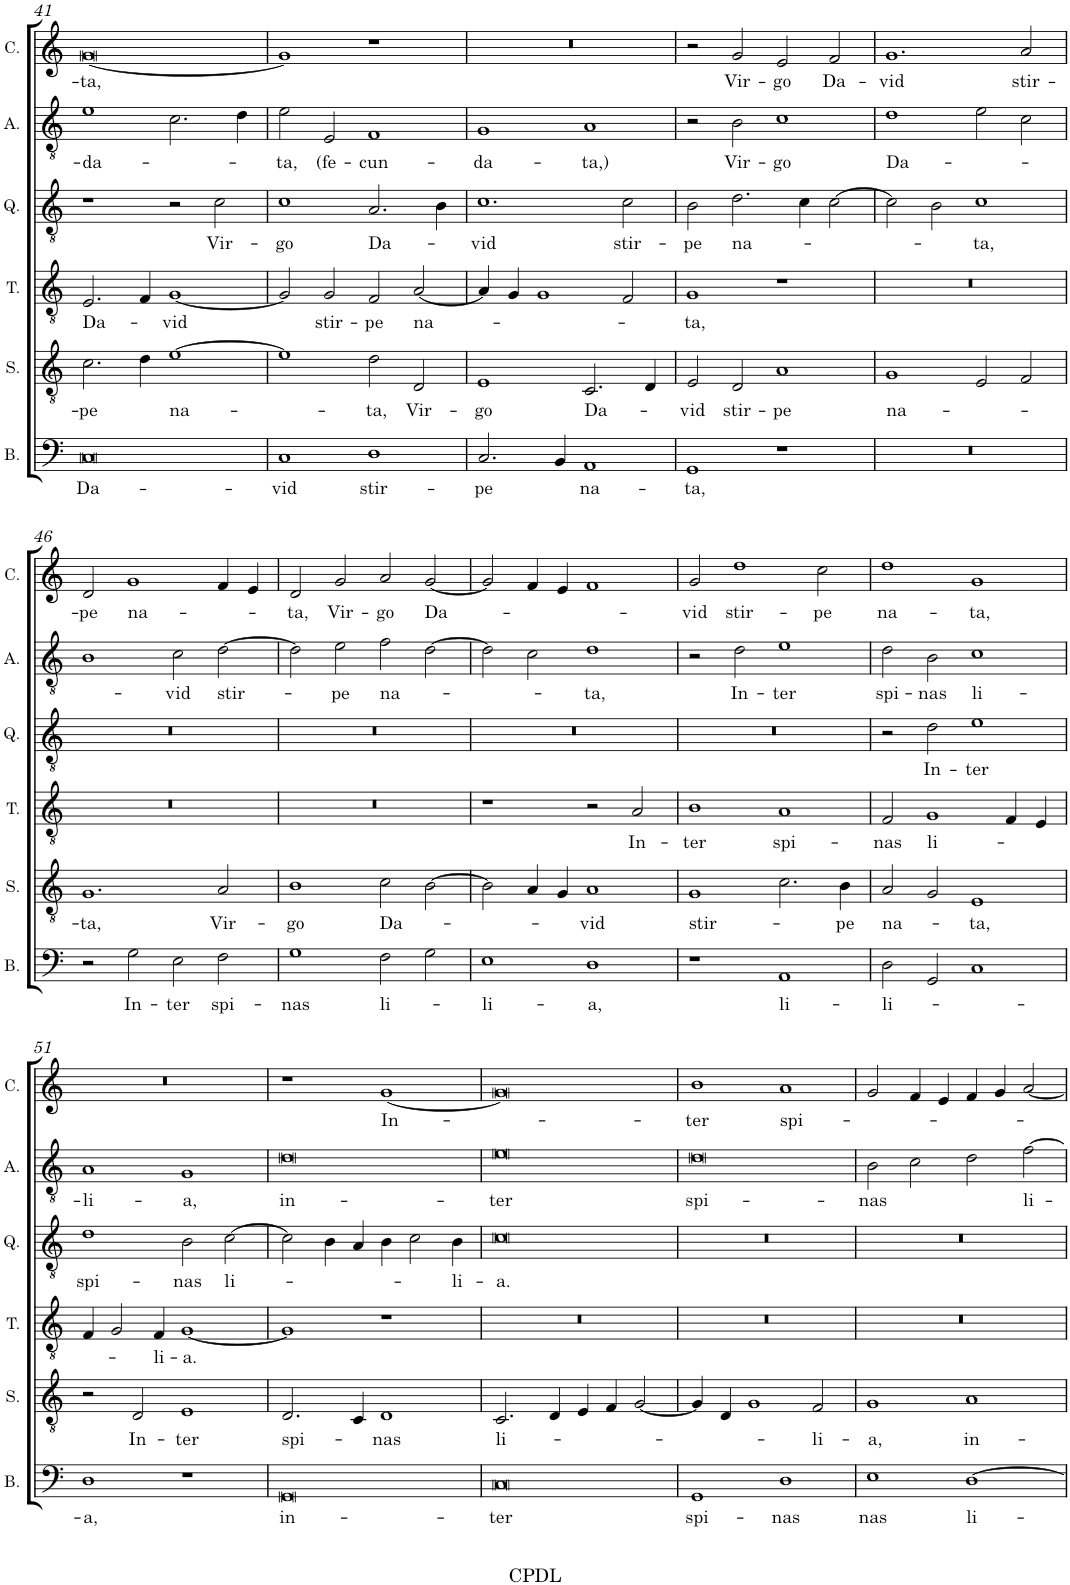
**kern	**text	**kern	**text	**kern	**text	**kern	**text	**kern	**text	**kern	**text
*part6	*part6	*part5	*part5	*part4	*part4	*part3	*part3	*part2	*part2	*part1	*part1
*staff6	*staff6	*staff5	*staff5	*staff4	*staff4	*staff3	*staff3	*staff2	*staff2	*staff1	*staff1
*I"Bassus	*	*I"Sexta vox	*	*I"Tenor	*	*I"Quinta vox	*	*I"Altus	*	*I"Cantus	*
*I'B.	*	*I'S.	*	*I'T.	*	*I'Q.	*	*I'A.	*	*I'C.	*
!!LO:PB:g=z
*clefF4	*	*clefGv2	*	*clefGv2	*	*clefGv2	*	*clefGv2	*	*clefG2	*
*k[]	*	*k[]	*	*k[]	*	*k[]	*	*k[]	*	*k[]	*
*M4/2	*	*M4/2	*	*M4/2	*	*M4/2	*	*M4/2	*	*M4/2	*
=41	=41	=41	=41	=41	=41	=41	=41	=41	=41	=41	=41
!	!LO:LY:b	!	!LO:LY:b	!	!LO:LY:b	!	!	!	!LO:LY:b	!	!LO:LY:b
0C	Da-	2.c\	-pe	2.E/	Da-	1r	.	1e	-da-	[0g	-ta,
.	.	4d\	.	4F/	.	.	.	.	.	.	.
!	!	!	!LO:LY:b	!	!LO:LY:b	!	!	!	!	!	!
.	.	[1e	na-	[1G	-vid	2r	.	2.c\	.	.	.
!	!	!	!	!	!	!	!LO:LY:b	!	!	!	!
.	.	.	.	.	.	2c\	Vir-	.	.	.	.
.	.	.	.	.	.	.	.	4d\	.	.	.
=42	=42	=42	=42	=42	=42	=42	=42	=42	=42	=42	=42
!	!LO:LY:b	!	!	!	!	!	!LO:LY:b	!	!LO:LY:b	!	!
1C	-vid	1e]	.	2G/]	.	1c	-go	2e\	-ta,	1g]	.
!	!	!	!	!	!LO:LY:b	!	!	!	!LO:LY:b	!	!
.	.	.	.	2G/	stir-	.	.	2E/	(fe-	.	.
!	!LO:LY:b	!	!LO:LY:b	!	!LO:LY:b	!	!LO:LY:b	!	!LO:LY:b	!	!
1D	stir-	2d\	-ta,	2F/	-pe	2.A/	Da-	1F	-cun-	1r	.
!	!	!	!LO:LY:b	!	!LO:LY:b	!	!	!	!	!	!
.	.	2D/	Vir-	[2A/	na-	.	.	.	.	.	.
.	.	.	.	.	.	4B\	.	.	.	.	.
=43	=43	=43	=43	=43	=43	=43	=43	=43	=43	=43	=43
!	!LO:LY:b	!	!LO:LY:b	!	!	!	!LO:LY:b	!	!LO:LY:b	!	!
2.C/	-pe	1E	-go	4A/]	.	1.c	-vid	1G	-da-	0r	.
.	.	.	.	4G/	.	.	.	.	.	.	.
.	.	.	.	1G	.	.	.	.	.	.	.
4BB/	.	.	.	.	.	.	.	.	.	.	.
!	!LO:LY:b	!	!LO:LY:b	!	!	!	!	!	!LO:LY:b	!	!
1AA	na-	2.C/	Da-	.	.	.	.	1A	-ta,)	.	.
!	!	!	!	!	!	!	!LO:LY:b	!	!	!	!
.	.	.	.	2F/	.	2c\	stir-	.	.	.	.
.	.	4D/	.	.	.	.	.	.	.	.	.
=44	=44	=44	=44	=44	=44	=44	=44	=44	=44	=44	=44
!	!LO:LY:b	!	!LO:LY:b	!	!LO:LY:b	!	!LO:LY:b	!	!	!	!
1GG	-ta,	2E/	-vid	1G	-ta,	2B\	-pe	2r	.	2r	.
!	!	!	!LO:LY:b	!	!	!	!LO:LY:b	!	!LO:LY:b	!	!LO:LY:b
.	.	2D/	stir-	.	.	2.d\	na-	2B\	Vir-	2g/	Vir-
!	!	!	!LO:LY:b	!	!	!	!	!	!LO:LY:b	!	!LO:LY:b
1r	.	1A	-pe	1r	.	.	.	1c	-go	2e/	-go
.	.	.	.	.	.	4c\	.	.	.	.	.
!	!	!	!	!	!	!	!	!	!	!	!LO:LY:b
.	.	.	.	.	.	[2c\	.	.	.	2f/	Da-
=45	=45	=45	=45	=45	=45	=45	=45	=45	=45	=45	=45
!	!	!	!LO:LY:b	!	!	!	!	!	!LO:LY:b	!	!LO:LY:b
0r	.	1G	na-	0r	.	2c\]	.	1d	Da-	1.g	-vid
.	.	.	.	.	.	2B\	.	.	.	.	.
!	!	!	!	!	!	!	!LO:LY:b	!	!	!	!
.	.	2E/	.	.	.	1c	-ta,	2e\	.	.	.
!	!	!	!	!	!	!	!	!	!	!	!LO:LY:b
.	.	2F/	.	.	.	.	.	2c\	.	2a/	stir-
!!LO:LB:g=z
=46	=46	=46	=46	=46	=46	=46	=46	=46	=46	=46	=46
!	!	!	!LO:LY:b	!	!	!	!	!	!	!	!LO:LY:b
2r	.	1.G	-ta,	0r	.	0r	.	1B	.	2d/	-pe
!	!LO:LY:b	!	!	!	!	!	!	!	!	!	!LO:LY:b
2G\	In-	.	.	.	.	.	.	.	.	1g	na-
!	!LO:LY:b	!	!	!	!	!	!	!	!LO:LY:b	!	!
2E\	-ter	.	.	.	.	.	.	2c\	-vid	.	.
!	!LO:LY:b	!	!LO:LY:b	!	!	!	!	!	!LO:LY:b	!	!
2F\	spi-	2A/	Vir-	.	.	.	.	[2d\	stir-	4f/	.
.	.	.	.	.	.	.	.	.	.	4e/	.
=47	=47	=47	=47	=47	=47	=47	=47	=47	=47	=47	=47
!	!LO:LY:b	!	!LO:LY:b	!	!	!	!	!	!	!	!LO:LY:b
1G	-nas	1B	-go	0r	.	0r	.	2d\]	.	2d/	-ta,
!	!	!	!	!	!	!	!	!	!LO:LY:b	!	!LO:LY:b
.	.	.	.	.	.	.	.	2e\	-pe	2g/	Vir-
!	!LO:LY:b	!	!LO:LY:b	!	!	!	!	!	!LO:LY:b	!	!LO:LY:b
2F\	li-	2c\	Da-	.	.	.	.	2f\	na-	2a/	-go
!	!	!	!	!	!	!	!	!	!	!	!LO:LY:b
2G\	.	[2B\	.	.	.	.	.	[2d\	.	[2g/	Da-
=48	=48	=48	=48	=48	=48	=48	=48	=48	=48	=48	=48
!	!LO:LY:b	!	!	!	!	!	!	!	!	!	!
1E	-li-	2B\]	.	1r	.	0r	.	2d\]	.	2g/]	.
.	.	4A/	.	.	.	.	.	2c\	.	4f/	.
.	.	4G/	.	.	.	.	.	.	.	4e/	.
!	!LO:LY:b	!	!LO:LY:b	!	!	!	!	!	!LO:LY:b	!	!
1D	-a,	1A	-vid	2r	.	.	.	1d	-ta,	1f	.
!	!	!	!	!	!LO:LY:b	!	!	!	!	!	!
.	.	.	.	2A/	In-	.	.	.	.	.	.
=49	=49	=49	=49	=49	=49	=49	=49	=49	=49	=49	=49
!	!	!	!LO:LY:b	!	!LO:LY:b	!	!	!	!	!	!LO:LY:b
1r	.	1G	stir-	1B	-ter	0r	.	2r	.	2g/	-vid
!	!	!	!	!	!	!	!	!	!LO:LY:b	!	!LO:LY:b
.	.	.	.	.	.	.	.	2d\	In-	1dd	stir-
!	!LO:LY:b	!	!	!	!LO:LY:b	!	!	!	!LO:LY:b	!	!
1AA	li-	2.c\	.	1A	spi-	.	.	1e	-ter	.	.
!	!	!	!	!	!	!	!	!	!	!	!LO:LY:b
.	.	.	.	.	.	.	.	.	.	2cc\	-pe
!	!	!	!LO:LY:b	!	!	!	!	!	!	!	!
.	.	4B\	-pe	.	.	.	.	.	.	.	.
=50	=50	=50	=50	=50	=50	=50	=50	=50	=50	=50	=50
!	!LO:LY:b	!	!LO:LY:b	!	!LO:LY:b	!	!	!	!LO:LY:b	!	!LO:LY:b
2D\	-li-	2A/	na-	2F/	-nas	2r	.	2d\	spi-	1dd	na-
!	!	!	!	!	!LO:LY:b	!	!LO:LY:b	!	!LO:LY:b	!	!
2GG/	.	2G/	.	1G	li-	2d\	In-	2B\	-nas	.	.
!	!	!	!LO:LY:b	!	!	!	!LO:LY:b	!	!LO:LY:b	!	!LO:LY:b
1C	.	1E	-ta,	.	.	1e	-ter	1c	li-	1g	-ta,
.	.	.	.	4F/	.	.	.	.	.	.	.
.	.	.	.	4E/	.	.	.	.	.	.	.
!!LO:LB:g=z
=51	=51	=51	=51	=51	=51	=51	=51	=51	=51	=51	=51
!	!LO:LY:b	!	!	!	!	!	!LO:LY:b	!	!LO:LY:b	!	!
1D	-a,	2r	.	4F/	.	1d	spi-	1A	-li-	0r	.
.	.	.	.	2G/	.	.	.	.	.	.	.
!	!	!	!LO:LY:b	!	!	!	!	!	!	!	!
.	.	2D/	In-	.	.	.	.	.	.	.	.
!	!	!	!	!	!LO:LY:b	!	!	!	!	!	!
.	.	.	.	4F/	-li-	.	.	.	.	.	.
!	!	!	!LO:LY:b	!	!LO:LY:b	!	!LO:LY:b	!	!LO:LY:b	!	!
1r	.	1E	-ter	[1G	-a.	2B\	-nas	1G	-a,	.	.
!	!	!	!	!	!	!	!LO:LY:b	!	!	!	!
.	.	.	.	.	.	[2c\	li-	.	.	.	.
=52	=52	=52	=52	=52	=52	=52	=52	=52	=52	=52	=52
!	!LO:LY:b	!	!LO:LY:b	!	!	!	!	!	!LO:LY:b	!	!
0GG	in-	2.D/	spi-	1G]	.	2c\]	.	0d	in-	1r	.
.	.	.	.	.	.	4B\	.	.	.	.	.
.	.	4C/	.	.	.	4A/	.	.	.	.	.
!	!	!	!LO:LY:b	!	!	!	!	!	!	!	!LO:LY:b
.	.	1D	-nas	1r	.	4B\	.	.	.	[1g	In-
.	.	.	.	.	.	2c\	.	.	.	.	.
!	!	!	!	!	!	!	!LO:LY:b	!	!	!	!
.	.	.	.	.	.	4B\	-li-	.	.	.	.
=53	=53	=53	=53	=53	=53	=53	=53	=53	=53	=53	=53
!	!LO:LY:b	!	!LO:LY:b	!	!	!	!LO:LY:b	!	!LO:LY:b	!	!
0C	-ter	2.C/	li-	0r	.	0c	-a.	0e	-ter	0g]	.
.	.	4D/	.	.	.	.	.	.	.	.	.
.	.	4E/	.	.	.	.	.	.	.	.	.
.	.	4F/	.	.	.	.	.	.	.	.	.
.	.	[2G/	.	.	.	.	.	.	.	.	.
=54	=54	=54	=54	=54	=54	=54	=54	=54	=54	=54	=54
!	!LO:LY:b	!	!	!	!	!	!	!	!LO:LY:b	!	!LO:LY:b
1GG	spi-	4G/]	.	0r	.	0r	.	0d	spi-	1b	-ter
.	.	4D/	.	.	.	.	.	.	.	.	.
.	.	1G	.	.	.	.	.	.	.	.	.
!	!LO:LY:b	!	!	!	!	!	!	!	!	!	!LO:LY:b
1D	-nas	.	.	.	.	.	.	.	.	1a	spi-
!	!	!	!LO:LY:b	!	!	!	!	!	!	!	!
.	.	2F/	-li-	.	.	.	.	.	.	.	.
=55	=55	=55	=55	=55	=55	=55	=55	=55	=55	=55	=55
!	!LO:LY:b	!	!LO:LY:b	!	!	!	!	!	!LO:LY:b	!	!
1E	nas	1G	-a,	0r	.	0r	.	2B\	-nas	2g/	.
.	.	.	.	.	.	.	.	2c\	.	4f/	.
.	.	.	.	.	.	.	.	.	.	4e/	.
!	!LO:LY:b	!	!LO:LY:b	!	!	!	!	!	!	!	!
[1D	li-	1A	in-	.	.	.	.	2d\	.	4f/	.
.	.	.	.	.	.	.	.	.	.	4g/	.
!	!	!	!	!	!	!	!	!	!LO:LY:b	!	!
.	.	.	.	.	.	.	.	[2f\	li-	[2a/	.
=	=	=	=	=	=	=	=	=	=	=	=
*-	*-	*-	*-	*-	*-	*-	*-	*-	*-	*-	*-
